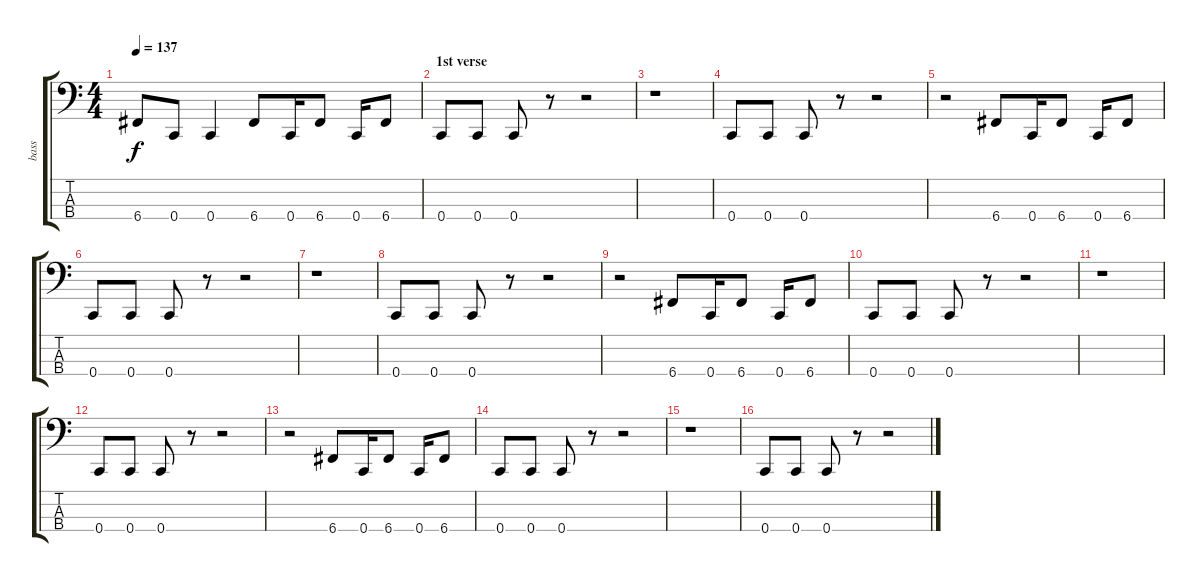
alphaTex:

\track ("bass" "bass") {instrument electricbasspick}
\staff {score tabs}
\tuning (F2 C2 G1 C1) {hide}
\ts (4 4)
\tempo 137
\clef f4
\ks c
6.4.8{dy f} 0.4.8 0.4.4 6.4.8 0.4.16 6.4.8 0.4.16 6.4.8 |
\section ("" "1st verse")
0.4.8 0.4.8 0.4.8 r.8 r.2 |
r.1 |
0.4.8 0.4.8 0.4.8 r.8 r.2 |
r.2 6.4.8 0.4.16 6.4.8 0.4.16 6.4.8 |
0.4.8 0.4.8 0.4.8 r.8 r.2 |
r.1 |
0.4.8 0.4.8 0.4.8 r.8 r.2 |
r.2 6.4.8 0.4.16 6.4.8 0.4.16 6.4.8 |
0.4.8 0.4.8 0.4.8 r.8 r.2 |
r.1 |
0.4.8 0.4.8 0.4.8 r.8 r.2 |
r.2 6.4.8 0.4.16 6.4.8 0.4.16 6.4.8 |
0.4.8 0.4.8 0.4.8 r.8 r.2 |
r.1 |
0.4.8 0.4.8 0.4.8 r.8 r.2
